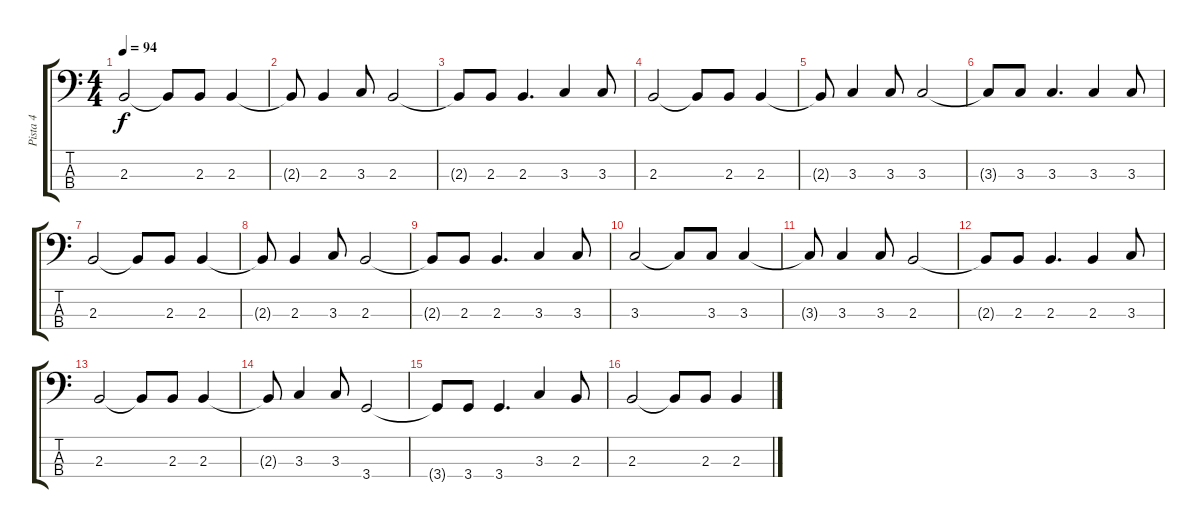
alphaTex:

\track ("Pista 4" "Pista 4") {instrument electricbasspick}
\staff {score tabs}
\tuning (G2 D2 A1 E1) {hide}
\ts (4 4)
\tempo 94
\clef f4
\ks c
2.3.2{dy f} 2.3{t}.8 2.3.8 2.3.4 |
2.3{t}.8 2.3.4 3.3.8 2.3.2 |
2.3{t}.8 2.3.8 2.3.4{d} 3.3.4 3.3.8 |
2.3.2 2.3{t}.8 2.3.8 2.3.4 |
2.3{t}.8 3.3.4 3.3.8 3.3.2 |
3.3{t}.8 3.3.8 3.3.4{d} 3.3.4 3.3.8 |
2.3.2 2.3{t}.8 2.3.8 2.3.4 |
2.3{t}.8 2.3.4 3.3.8 2.3.2 |
2.3{t}.8 2.3.8 2.3.4{d} 3.3.4 3.3.8 |
3.3.2 3.3{t}.8 3.3.8 3.3.4 |
3.3{t}.8 3.3.4 3.3.8 2.3.2 |
2.3{t}.8 2.3.8 2.3.4{d} 2.3.4 3.3.8 |
2.3.2 2.3{t}.8 2.3.8 2.3.4 |
2.3{t}.8 3.3.4 3.3.8 3.4.2 |
3.4{t}.8 3.4.8 3.4.4{d} 3.3.4 2.3.8 |
2.3.2 2.3{t}.8 2.3.8 2.3.4
